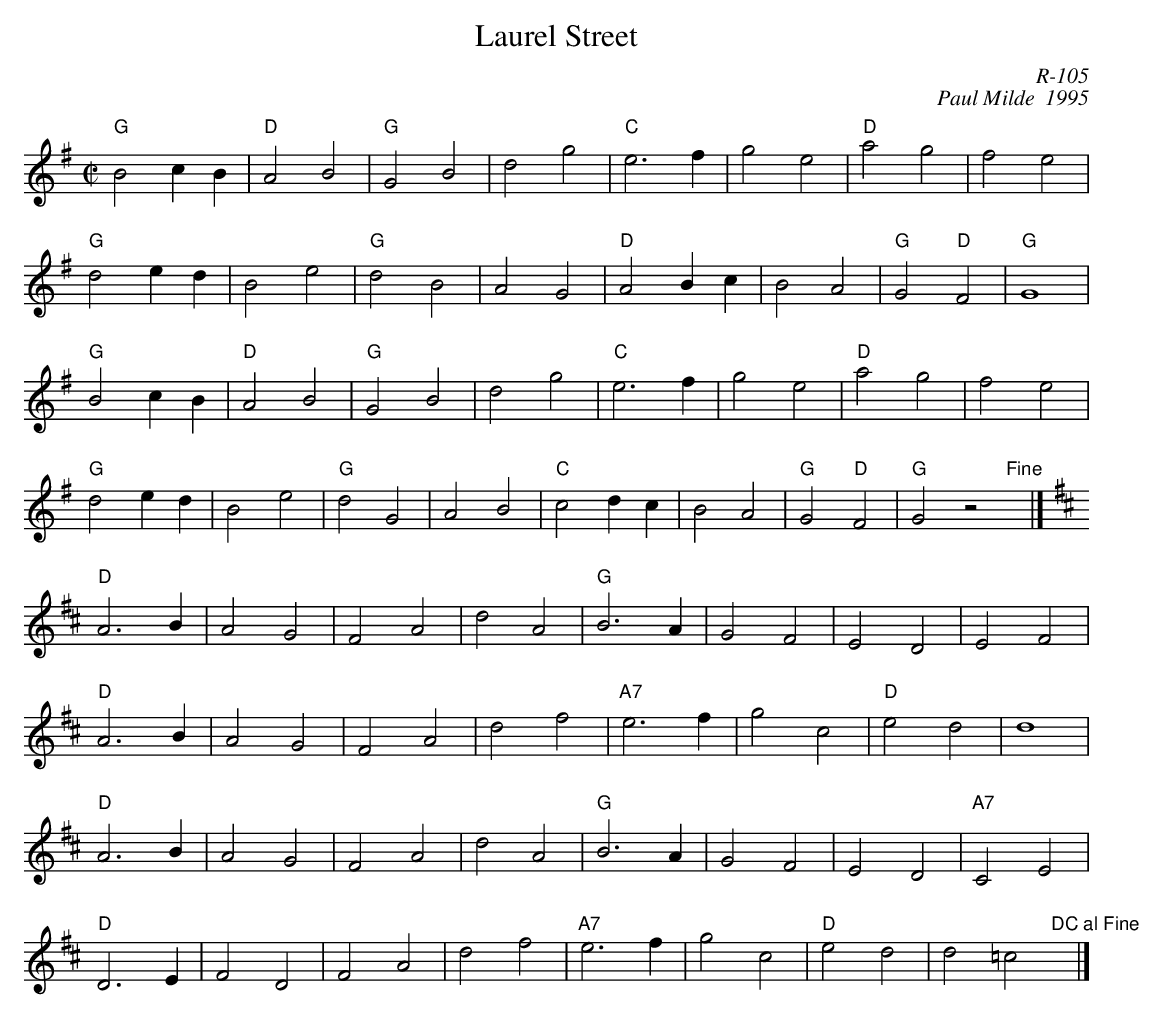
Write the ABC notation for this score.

X:1
T: Laurel Street
C: R-105
C: Paul Milde  1995
M: C|
K: G
"G"B4 c2B2| "D"A4 B4| "G"G4 B4| d4 g4| "C"e6f2| g4 e4| "D"a4 g4| f4 e4|
"G"d4 e2d2| B4 e4| "G"d4 B4| A4 G4| "D"A4 B2c2| B4 A4| "G"G4 "D"F4| "G"G8 |
"G"B4 c2B2| "D"A4 B4| "G"G4 B4| d4 g4| "C"e6f2| g4 e4| "D"a4 g4| f4 e4|
"G"d4 e2d2| B4 e4| "G"d4 G4| A4 B4| "C"c4 d2c2| B4 A4| "G"G4 "D"F4| "G"G4 z4 "Fine"x|] [K: D]
\
"D"A6 B2| A4 G4| F4 A4| d4 A4| "G"B6 A2| G4 F4| E4 D4| E4 F4|
"D"A6 B2| A4 G4| F4 A4| d4 f4| "A7"e6 f2| g4 c4| "D"e4 d4| d8|
"D"A6 B2| A4 G4| F4 A4| d4 A4| "G"B6 A2| G4 F4| E4 D4| "A7"C4 E4|
"D"D6 E2| F4 D4| F4 A4| d4 f4| "A7"e6 f2| g4 c4| "D"e4 d4| d4 =c4 "DC al Fine"x|]
